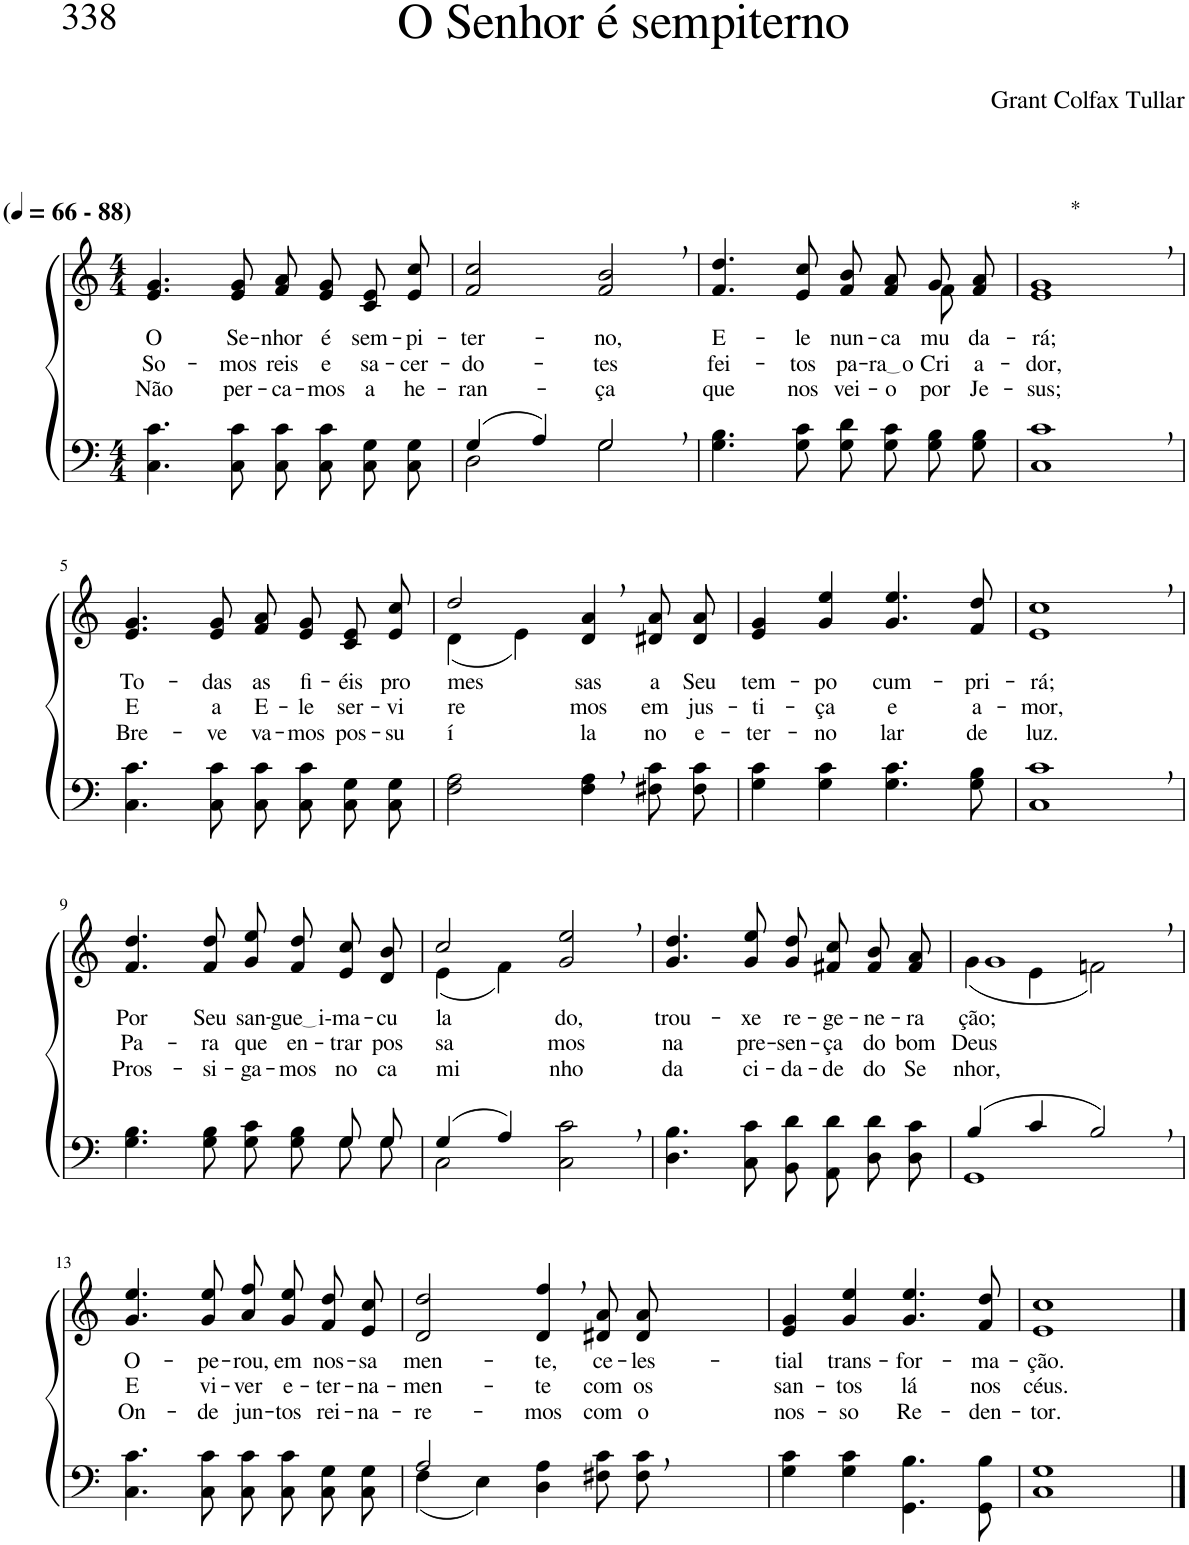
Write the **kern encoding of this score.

**kern	**kern	**text	**text	**text
*part2	*part1	*part1	*part1	*part1
*staff2	*staff1	*staff1	*staff1	*staff1
*I"Parte III e IV	*I"Parte I e II	*	*	*
*clefF4	*clefG2	*	*	*
*Trd1c2	*Trd1c2	*	*	*
*k[]	*k[]	*	*	*
*M4/4	*M4/4	*	*	*
*MM66	*MM66	*	*	*
=1	=1	=1	=1	=1
!	!LO:TX:a:B:t=(	!	!	!
!	!LO:TX:a:B:t=- 88)	!	!	!
!	!	!LO:LY:b	!LO:LY:b	!LO:LY:b
4.C\ 4.c\	4.e/ 4.g/	O	So-	Não
!	!	!LO:LY:b	!LO:LY:b	!LO:LY:b
8C\ 8c\	8e/ 8g/	Se-	-mos	per-
!	!	!LO:LY:b	!LO:LY:b	!LO:LY:b
8C\ 8c\L	8f/ 8a/L	-nhor	reis	-ca-
!	!	!LO:LY:b	!LO:LY:b	!LO:LY:b
8C\ 8c\J	8e/ 8g/J	é	e	-mos
!	!	!LO:LY:b	!LO:LY:b	!LO:LY:b
8C\ 8G\L	8c/ 8e/L	sem-	sa-	a
!	!	!LO:LY:b	!LO:LY:b	!LO:LY:b
8C\ 8G\J	8e/ 8cc/J	-pi-	-cer-	he-
=2	=2	=2	=2	=2
*^	*	*	*	*
!	!	!	!LO:LY:b	!LO:LY:b	!LO:LY:b
(4G/	2D\	2f/ 2cc/	-ter-	-do-	-ran-
4A/)	.	.	.	.	.
!	!	!	!LO:LY:b	!LO:LY:b	!LO:LY:b
2G,/	2G\	2f/, 2b/,	-no,	-tes	-ça
=3	=3	=3	=3	=3	=3
!	!	!	!LO:LY:b	!LO:LY:b	!LO:LY:b
*v	*v	*^	*	*	*
4.G\ 4.B\	4.f/ 4.dd/	2.ryy	E-	fei-	que
!	!	!	!LO:LY:b	!LO:LY:b	!LO:LY:b
8G\ 8c\	8e/ 8cc/	.	-le	-tos	nos
!	!	!	!LO:LY:b	!LO:LY:b	!LO:LY:b
8G\ 8d\L	8f/ 8b/L	.	nun-	pa-	vei-
!	!	!	!LO:LY:b	!LO:LY:b	!LO:LY:b
8G\ 8c\J	8f/ 8a/J	.	-ca	ra o	-o
!	!	!	!LO:LY:b	!LO:LY:b	!LO:LY:b
8G\ 8B\L	8g/L	8f\	mu-	Cri-	por
!	!	!	!LO:LY:b	!LO:LY:b	!LO:LY:b
8G\ 8B\J	8f/ 8a/J	8ryy	-da-	a-	Je-
=4	=4	=4	=4	=4	=4
!	!LO:TX:a:t=*	!	!	!	!
!	!	!	!LO:LY:b	!LO:LY:b	!LO:LY:b
*	*v	*v	*	*	*
1C, 1c,	1e, 1g,	-rá;	-dor,	-sus;
!!LO:LB:g=z
=5	=5	=5	=5	=5
!	!	!LO:LY:b	!LO:LY:b	!LO:LY:b
4.C\ 4.c\	4.e/ 4.g/	To-	E	Bre-
!	!	!LO:LY:b	!LO:LY:b	!LO:LY:b
8C\ 8c\	8e/ 8g/	-das	a	-ve
!	!	!LO:LY:b	!LO:LY:b	!LO:LY:b
8C\ 8c\L	8f/ 8a/L	as	E-	va-
!	!	!LO:LY:b	!LO:LY:b	!LO:LY:b
8C\ 8c\J	8e/ 8g/J	fi-	-le	-mos
!	!	!LO:LY:b	!LO:LY:b	!LO:LY:b
8C\ 8G\L	8c/ 8e/L	-éis	ser-	pos-
!	!	!LO:LY:b	!LO:LY:b	!LO:LY:b
8C\ 8G\J	8e/ 8cc/J	pro-	-vi-	-su-
=6	=6	=6	=6	=6
*	*^	*	*	*
!	!	!	!LO:LY:b	!LO:LY:b	!LO:LY:b
2F\ 2A\	2dd/	(4d\	-mes-	-re-	-í-
.	.	4e\)	.	.	.
!	!	!	!LO:LY:b	!LO:LY:b	!LO:LY:b
4F\, 4A\,	4d/, 4a/,	2ryy	-sas	-mos	-la
!	!	!	!LO:LY:b	!LO:LY:b	!LO:LY:b
8F#X\ 8c\L	8d#X/ 8a/L	.	a	em	no
!	!	!	!LO:LY:b	!LO:LY:b	!LO:LY:b
8F#\ 8c\J	8d#/ 8a/J	.	Seu	jus-	e-
*	*v	*v	*	*	*
=7	=7	=7	=7	=7
!	!	!LO:LY:b	!LO:LY:b	!LO:LY:b
4G\ 4c\	4e/ 4g/	tem-	-ti-	-ter-
!	!	!LO:LY:b	!LO:LY:b	!LO:LY:b
4G\ 4c\	4g/ 4ee/	-po	-ça	-no
!	!	!LO:LY:b	!LO:LY:b	!LO:LY:b
4.G\ 4.c\	4.g/ 4.ee/	cum-	e	lar
!	!	!LO:LY:b	!LO:LY:b	!LO:LY:b
8G\ 8B\	8f/ 8dd/	-pri-	a-	de
=8	=8	=8	=8	=8
!	!	!LO:LY:b	!LO:LY:b	!LO:LY:b
1C, 1c,	1e, 1cc,	-rá;	-mor,	luz.
!!LO:LB:g=z
=9	=9	=9	=9	=9
*^	*	*	*	*
!	!	!	!LO:LY:b	!LO:LY:b	!LO:LY:b
4.G\ 4.B\	2.ryy	4.f/ 4.dd/	Por	Pa-	Pros-
!	!	!	!LO:LY:b	!LO:LY:b	!LO:LY:b
8G\ 8B\	.	8f/ 8dd/	Seu	-ra	-si-
!	!	!	!LO:LY:b	!LO:LY:b	!LO:LY:b
8G\ 8c\L	.	8g\ 8ee\L	san-	que	-ga-
!	!	!	!LO:LY:b	!LO:LY:b	!LO:LY:b
8G\ 8B\J	.	8f\ 8dd\J	gue i	en-	-mos
!	!	!	!LO:LY:b	!LO:LY:b	!LO:LY:b
8G\L	8G/L	8e/ 8cc/L	-ma-	-trar	no
!	!	!	!LO:LY:b	!LO:LY:b	!LO:LY:b
8G\J	8G/J	8d/ 8b/J	-cu-	pos-	ca-
=10	=10	=10	=10	=10	=10
*	*	*^	*	*	*
!	!	!	!	!LO:LY:b	!LO:LY:b	!LO:LY:b
(4G/	2C\	2cc/	(4e\	-la-	-sa-	-mi-
4A/)	.	.	4f\)	.	.	.
!	!	!	!	!LO:LY:b	!LO:LY:b	!LO:LY:b
2ryy	2C\ 2c\	2g/, 2ee/,	2ryy	-do,	-mos	nho
=11	=11	=11	=11	=11	=11	=11
!	!	!	!	!LO:LY:b	!LO:LY:b	!LO:LY:b
*v	*v	*	*	*	*	*
*	*v	*v	*	*	*
4.D\ 4.B\	4.g/ 4.dd/	trou-	na	da
!	!	!LO:LY:b	!LO:LY:b	!LO:LY:b
8C\ 8c\	8g/ 8ee/	-xe	pre-	ci-
!	!	!LO:LY:b	!LO:LY:b	!LO:LY:b
8BB\ 8d\L	8g/ 8dd/L	re-	-sen-	-da-
!	!	!LO:LY:b	!LO:LY:b	!LO:LY:b
8AA\ 8d\J	8f#X/ 8cc/J	-ge-	-ça	-de
!	!	!LO:LY:b	!LO:LY:b	!LO:LY:b
8D\ 8d\L	8f#/ 8b/L	-ne-	do	do
!	!	!LO:LY:b	!LO:LY:b	!LO:LY:b
8D\ 8c\J	8f#/ 8a/J	-ra-	bom	Se-
=12	=12	=12	=12	=12
*^	*^	*	*	*
!	!	!	!	!LO:LY:b	!LO:LY:b	!LO:LY:b
(4B/	1GG	1g,	(4g\	-ção;	Deus	-nhor,
4c/	.	.	4e\	.	.	.
2B,/)	.	.	2fn\)	.	.	.
*v	*v	*	*	*	*	*
!!LO:LB:g=z
=13	=13	=13	=13	=13	=13
!	!	!	!LO:LY:b	!LO:LY:b	!LO:LY:b
*	*v	*v	*	*	*
4.C\ 4.c\	4.g/ 4.ee/	O-	E	On-
!	!	!LO:LY:b	!LO:LY:b	!LO:LY:b
8C\ 8c\	8g/ 8ee/	-pe-	vi-	-de
!	!	!LO:LY:b	!LO:LY:b	!LO:LY:b
8C\ 8c\L	8a\ 8ff\L	-rou,	-ver	jun-
!	!	!LO:LY:b	!LO:LY:b	!LO:LY:b
8C\ 8c\J	8g\ 8ee\J	em	e-	-tos
!	!	!LO:LY:b	!LO:LY:b	!LO:LY:b
8C\ 8G\L	8f/ 8dd/L	nos-	-ter-	rei-
!	!	!LO:LY:b	!LO:LY:b	!LO:LY:b
8C\ 8G\J	8e/ 8cc/J	-sa	-na-	-na-
=14	=14	=14	=14	=14
*^	*	*	*	*
!	!	!	!LO:LY:b	!LO:LY:b	!LO:LY:b
2A/	(4F\	2d/ 2dd/	men-	-men-	-re-
.	4E\)	.	.	.	.
!	!	!	!LO:LY:b	!LO:LY:b	!LO:LY:b
2ryy	4D\ 4A\	4d/, 4ff/,	-te,	-te	-mos
!	!	!	!LO:LY:b	!LO:LY:b	!LO:LY:b
.	8F#X\ 8c\L	8d#X/ 8a/L	ce-	com	com
!	!	!	!LO:LY:b	!LO:LY:b	!LO:LY:b
.	8F#\ 8c\J	8d#/ 8a/J	-les-	os	o
=15	=15	=15	=15	=15	=15
!	!	!	!LO:LY:b	!LO:LY:b	!LO:LY:b
*v	*v	*	*	*	*
4G\ 4c\	4e/ 4g/	-tial	san-	nos-
!	!	!LO:LY:b	!LO:LY:b	!LO:LY:b
4G\ 4c\	4g/ 4ee/	trans-	-tos	-so
!	!	!LO:LY:b	!LO:LY:b	!LO:LY:b
4.GG\ 4.B\	4.g/ 4.ee/	-for-	lá	Re-
!	!	!LO:LY:b	!LO:LY:b	!LO:LY:b
8GG\ 8B\	8f/ 8dd/	-ma-	nos	-den-
=16	=16	=16	=16	=16
!	!	!LO:LY:b	!LO:LY:b	!LO:LY:b
1C 1G	1e 1cc	-ção.	céus.	-tor.
==	==	==	==	==
*-	*-	*-	*-	*-
